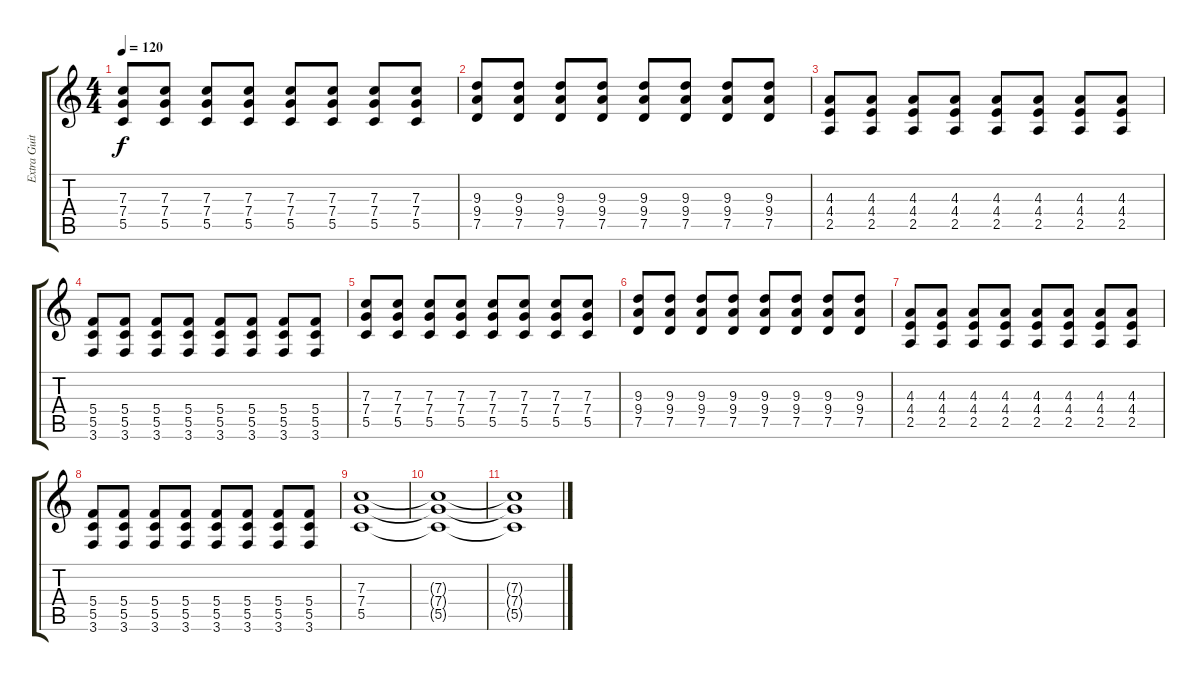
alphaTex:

\track ("Extra Guitar" "Extra Guit") {instrument distortionguitar}
\staff {score tabs}
\tuning (D4 A3 F3 C3 G2 D2) {hide}
\ts (4 4)
\tempo 120
\clef g2
\ks c
(7.3 7.4 5.5).8{dy f} (7.3 7.4 5.5).8 (7.3 7.4 5.5).8 (7.3 7.4 5.5).8 (7.3 7.4 5.5).8 (7.3 7.4 5.5).8 (7.3 7.4 5.5).8 (7.3 7.4 5.5).8 |
(9.3 9.4 7.5).8 (9.3 9.4 7.5).8 (9.3 9.4 7.5).8 (9.3 9.4 7.5).8 (9.3 9.4 7.5).8 (9.3 9.4 7.5).8 (9.3 9.4 7.5).8 (9.3 9.4 7.5).8 |
(4.3 4.4 2.5).8 (4.3 4.4 2.5).8 (4.3 4.4 2.5).8 (4.3 4.4 2.5).8 (4.3 4.4 2.5).8 (4.3 4.4 2.5).8 (4.3 4.4 2.5).8 (4.3 4.4 2.5).8 |
(5.4 5.5 3.6).8 (5.4 5.5 3.6).8 (5.4 5.5 3.6).8 (5.4 5.5 3.6).8 (5.4 5.5 3.6).8 (5.4 5.5 3.6).8 (5.4 5.5 3.6).8 (5.4 5.5 3.6).8 |
(7.3 7.4 5.5).8 (7.3 7.4 5.5).8 (7.3 7.4 5.5).8 (7.3 7.4 5.5).8 (7.3 7.4 5.5).8 (7.3 7.4 5.5).8 (7.3 7.4 5.5).8 (7.3 7.4 5.5).8 |
(9.3 9.4 7.5).8 (9.3 9.4 7.5).8 (9.3 9.4 7.5).8 (9.3 9.4 7.5).8 (9.3 9.4 7.5).8 (9.3 9.4 7.5).8 (9.3 9.4 7.5).8 (9.3 9.4 7.5).8 |
(4.3 4.4 2.5).8 (4.3 4.4 2.5).8 (4.3 4.4 2.5).8 (4.3 4.4 2.5).8 (4.3 4.4 2.5).8 (4.3 4.4 2.5).8 (4.3 4.4 2.5).8 (4.3 4.4 2.5).8 |
(5.4 5.5 3.6).8 (5.4 5.5 3.6).8 (5.4 5.5 3.6).8 (5.4 5.5 3.6).8 (5.4 5.5 3.6).8 (5.4 5.5 3.6).8 (5.4 5.5 3.6).8 (5.4 5.5 3.6).8 |
(7.3 7.4 5.5).1 |
(7.3{t} 7.4{t} 5.5{t}).1 |
(7.3{t} 7.4{t} 5.5{t}).1
